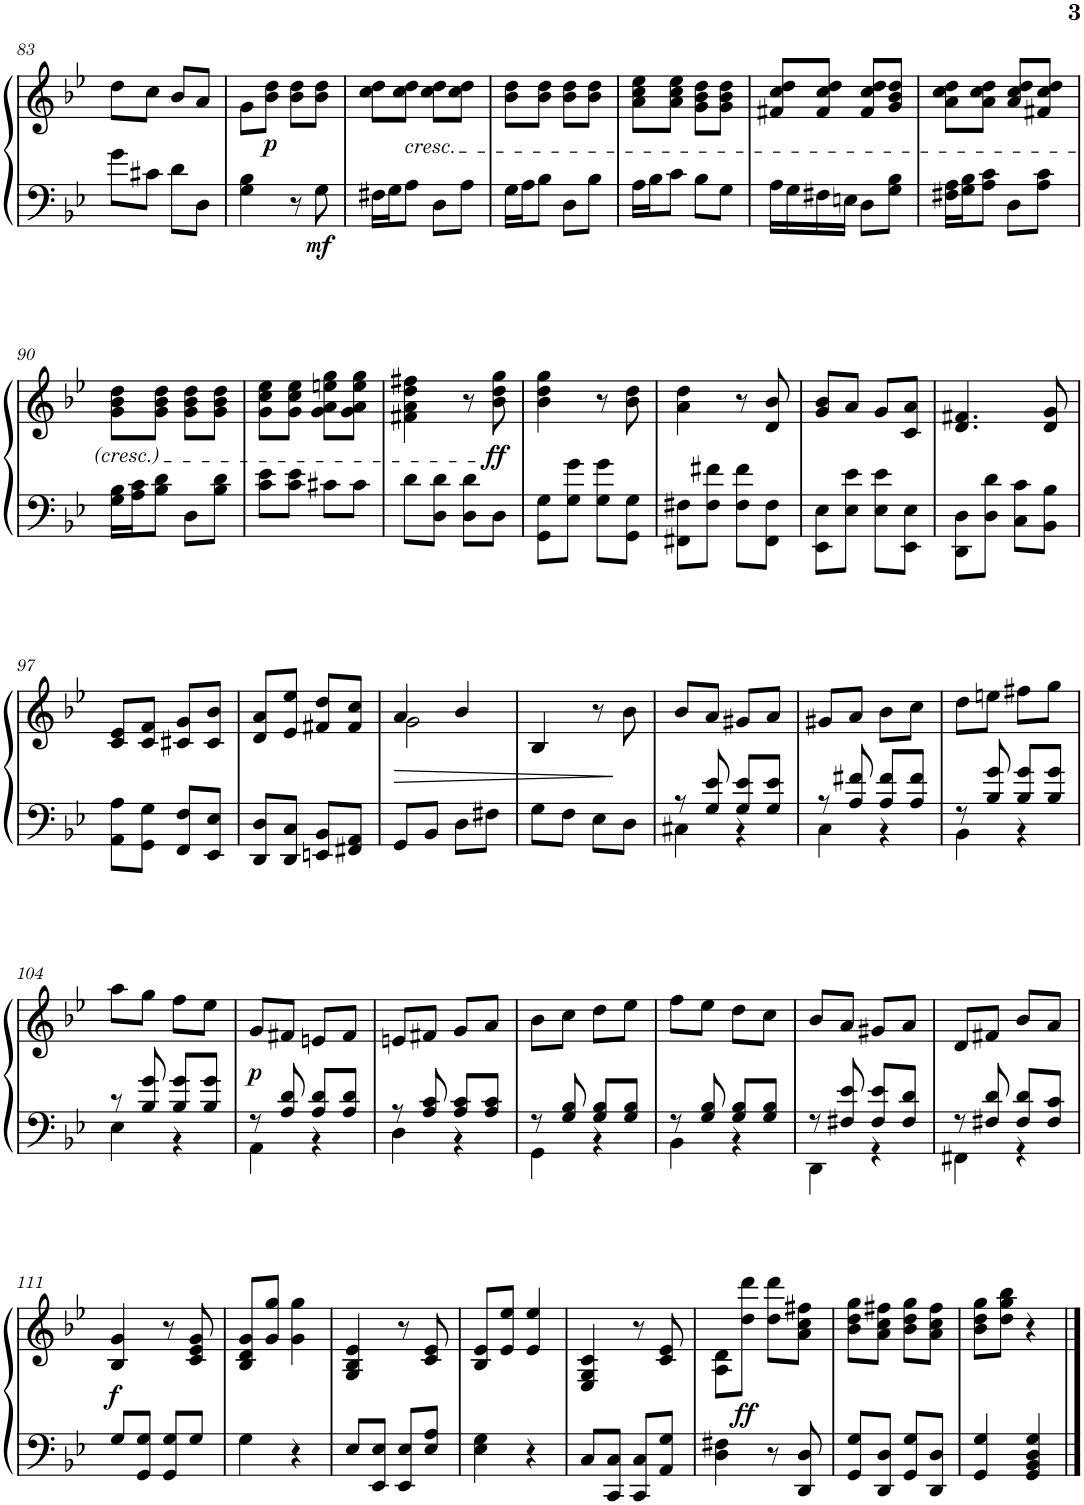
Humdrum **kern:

**kern	**kern	**dynam
*part1	*part1	*part1
*staff2	*staff1	*staff1/2
*I"Piano	*	*
*I'Pno	*	*
!!LO:PB:g=z
*clefF4	*clefG2	*
*k[b-e-]	*k[b-e-]	*
*M2/4	*M2/4	*
=83	=83	=83
8g\L	8dd\L	.
8c#X\J	8cc\J	.
8d\L	8b-/L	.
8D\J	8a/J	.
=84	=84	=84
4G\ 4B-\	8g\L	.
!	!	!LO:DY:b
.	8b-\ 8dd\J	p
8r	8b-\ 8dd\L	.
!	!	!LO:DY:b=2
8G\	8b-\ 8dd\J	mf
=85	=85	=85
16F#X\LL	8cc\ 8dd\L	.
16G\J	.	.
!	!LO:TX:b:i:t=cresc.	!
8A\J	8cc\ 8dd\J	.
8D\L	8cc\ 8dd\L	.
8A\J	8cc\ 8dd\J	.
=86	=86	=86
16G\LL	8b-\ 8dd\L	.
16A\J	.	.
8B-\J	8b-\ 8dd\J	.
8D\L	8b-\ 8dd\L	.
8B-\J	8b-\ 8dd\J	.
=87	=87	=87
16A\LL	8a\ 8cc\ 8ee-\L	.
16B-\J	.	.
8c\J	8a\ 8cc\ 8ee-\J	.
8B-\L	8g\ 8b-\ 8dd\L	.
8G\J	8g\ 8b-\ 8dd\J	.
=88	=88	=88
16A\LL	8f#X/ 8cc/ 8dd/L	.
16G\	.	.
16F#X\	8f#/ 8cc/ 8dd/J	.
16En\JJ	.	.
8D\L	8f#/ 8cc/ 8dd/L	.
8G\ 8B-\J	8g/ 8b-/ 8dd/J	.
=89	=89	=89
16F#X\ 16A\LL	8a\ 8cc\ 8dd\L	.
16G\ 16B-\J	.	.
8A\ 8c\J	8a\ 8cc\ 8dd\J	.
8D\L	8a/ 8cc/ 8dd/L	.
8A\ 8c\J	8f#X/ 8cc/ 8dd/J	.
!!LO:LB:g=z
=90	=90	=90
16G\ 16B-\LL	8g\ 8b-\ 8dd\L	.
16A\ 16c\J	.	.
8B-\ 8d\J	8g\ 8b-\ 8dd\J	.
8D\L	8g\ 8b-\ 8dd\L	.
8B-\ 8d\J	8g\ 8b-\ 8dd\J	.
=91	=91	=91
8c\ 8e-\L	8g\ 8cc\ 8ee-\L	.
8c\ 8e-\J	8g\ 8cc\ 8ee-\J	.
8c#X\L	8g\ 8a\ 8een\ 8gg\L	.
8c#\J	8g\ 8a\ 8ee\ 8gg\J	.
=92	=92	=92
8d\L	4f#X\ 4a\ 4dd\ 4ff#X\	.
8D\ 8d\J	.	.
8D\ 8d\L	8r	.
!	!	!LO:DY:b
8D\J	8b-\ 8dd\ 8gg\	ff
=93	=93	=93
8GG\ 8G\L	4b-\ 4dd\ 4gg\	.
8G\ 8g\J	.	.
8G\ 8g\L	8r	.
8GG\ 8G\J	8b-\ 8dd\	.
=94	=94	=94
8FF#X\ 8F#X\L	4a\ 4dd\	.
8F#\ 8f#X\J	.	.
8F#\ 8f#\L	8r	.
8FF#\ 8F#\J	8d/ 8b-/	.
=95	=95	=95
8EE-\ 8E-\L	8g/ 8b-/L	.
8E-\ 8e-\J	8a/J	.
8E-\ 8e-\L	8g/L	.
8EE-\ 8E-\J	8c/ 8a/J	.
=96	=96	=96
8DD\ 8D\L	4.d/ 4.f#X/	.
8D\ 8d\J	.	.
8C\ 8c\L	.	.
8BB-\ 8B-\J	8d/ 8g/	.
!!LO:LB:g=z
=97	=97	=97
8AA\ 8A\L	8c/ 8e-/L	.
8GG\ 8G\J	8c/ 8f/J	.
8FF/ 8F/L	8c#X/ 8g/L	.
8EE-/ 8E-/J	8c#/ 8b-/J	.
=98	=98	=98
8DD/ 8D/L	8d/ 8a/L	.
8DD/ 8C/J	8e-/ 8ee-/J	.
8EEn/ 8BB-/L	8f#X/ 8dd/L	.
8FF#X/ 8AA/J	8f#/ 8cc/J	.
=99	=99	=99
!	!	!LO:HP:b
*	*^	*
8GG/L	4a/	2g\	>
8BB-/J	.	.	.
8D\L	4b-/	.	.
8F#X\J	.	.	.
*	*v	*v	*
=100	=100	=100
8G\L	4B-/	.
8F\J	.	.
8E-\L	8r	.
8D\J	8b-\	]
=101	=101	=101
*^	*	*
8r	4C#X\	8b-/L	.
8G/ 8e-/	.	8a/J	.
8G/ 8e-/L	4r	8g#X/L	.
8G/ 8e-/J	.	8a/J	.
=102	=102	=102	=102
8r	4C\	8g#X/L	.
8A/ 8f#X/	.	8a/J	.
8A/ 8f#/L	4r	8b-\L	.
8A/ 8f#/J	.	8cc\J	.
=103	=103	=103	=103
8r	4BB-\	8dd\L	.
8B-/ 8g/	.	8een\J	.
8B-/ 8g/L	4r	8ff#X\L	.
8B-/ 8g/J	.	8gg\J	.
!!LO:LB:g=z
=104	=104	=104	=104
8r	4E-\	8aa\L	.
8B-/ 8g/	.	8gg\J	.
8B-/ 8g/L	4r	8ff\L	.
8B-/ 8g/J	.	8ee-\J	.
=105	=105	=105	=105
!	!	!	!LO:DY:b
8r	4AA\	8g/L	p
8A/ 8d/	.	8f#X/J	.
8A/ 8d/L	4r	8en/L	.
8A/ 8d/J	.	8f#/J	.
=106	=106	=106	=106
8r	4D\	8en/L	.
8A/ 8c/	.	8f#X/J	.
8A/ 8c/L	4r	8g/L	.
8A/ 8c/J	.	8a/J	.
=107	=107	=107	=107
8r	4GG\	8b-\L	.
8G/ 8B-/	.	8cc\J	.
8G/ 8B-/L	4r	8dd\L	.
8G/ 8B-/J	.	8ee-\J	.
=108	=108	=108	=108
8r	4BB-\	8ff\L	.
8G/ 8B-/	.	8ee-\J	.
8G/ 8B-/L	4r	8dd\L	.
8G/ 8B-/J	.	8cc\J	.
=109	=109	=109	=109
8r	4DD\	8b-/L	.
8F#X/ 8e-/	.	8a/J	.
8F#/ 8e-/L	4r	8g#X/L	.
8F#/ 8d/J	.	8a/J	.
=110	=110	=110	=110
8r	4FF#X\	8d/L	.
8F#X/ 8d/	.	8f#X/J	.
8F#/ 8d/L	4r	8b-/L	.
8F#/ 8c/J	.	8a/J	.
*v	*v	*	*
!!LO:LB:g=z
=111	=111	=111
!	!	!LO:DY:b
8G/L	4B-/ 4g/	f
8GG/ 8G/J	.	.
8GG/ 8G/L	8r	.
8G/J	8c/ 8e-/ 8g/	.
=112	=112	=112
4G\	8B-/ 8d/ 8g/L	.
.	8g/ 8gg/J	.
4r	4g\ 4gg\	.
=113	=113	=113
8E-/L	4G/ 4B-/ 4e-/	.
8EE-/ 8E-/J	.	.
8EE-/ 8E-/L	8r	.
8E-/ 8A/J	8c/ 8e-/	.
=114	=114	=114
4E-\ 4G\	8B-/ 8e-/L	.
.	8e-/ 8ee-/J	.
4r	4e-/ 4ee-/	.
=115	=115	=115
8C/L	4E-/ 4G/ 4c/	.
8CC/ 8C/J	.	.
8CC/ 8C/L	8r	.
8AA/ 8G/J	8c/ 8e-/	.
=116	=116	=116
4D\ 4F#X\	8A\ 8d\L	.
!	!	!LO:DY:b
.	8dd\ 8ddd\J	ff
8r	8dd\ 8ddd\L	.
8DD/ 8D/	8a\ 8cc\ 8ff#X\J	.
=117	=117	=117
8GG/ 8G/L	8b-\ 8dd\ 8gg\L	.
8DD/ 8D/J	8a\ 8cc\ 8ff#X\J	.
8GG/ 8G/L	8b-\ 8dd\ 8gg\L	.
8DD/ 8D/J	8a\ 8cc\ 8ff#\J	.
=118	=118	=118
4GG/ 4G/	8b-\ 8dd\ 8gg\L	.
.	8dd\ 8gg\ 8bb-\J	.
4GG/ 4BB-/ 4D/ 4G/	4r	.
==	==	==
*-	*-	*-
